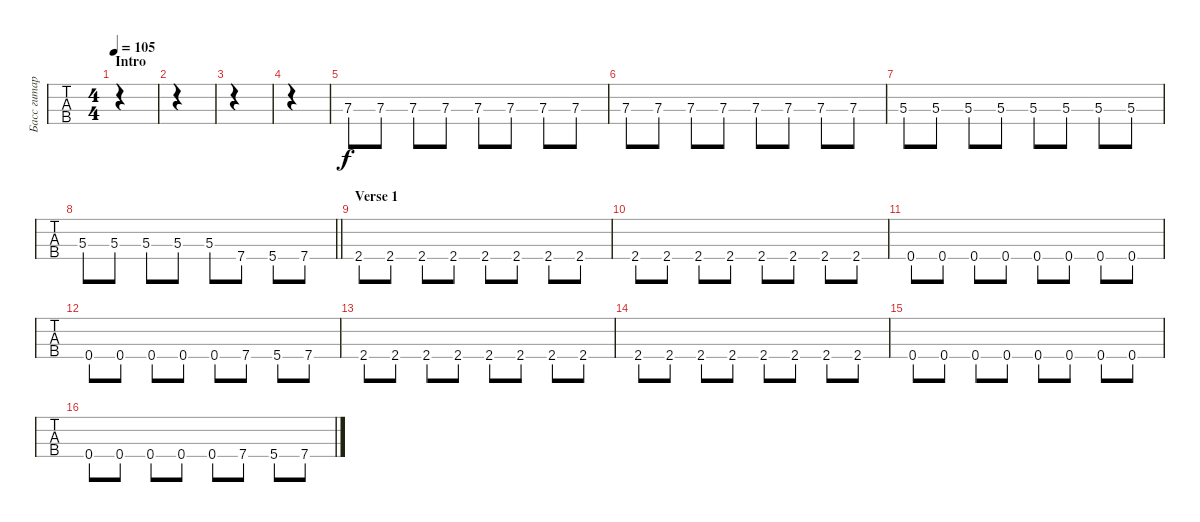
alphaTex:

\track ("Басс гитара" "Басс гитар") {instrument electricbassfinger}
\staff {tabs}
\tuning (G2 D2 A1 D1) {hide}
\ts (4 4)
\section ("" "Intro")
\tempo 105
\clef f4
\ks c
|
|
|
|
7.3.8 7.3.8 7.3.8 7.3.8 7.3.8 7.3.8 7.3.8 7.3.8 |
7.3.8 7.3.8 7.3.8 7.3.8 7.3.8 7.3.8 7.3.8 7.3.8 |
5.3.8 5.3.8 5.3.8 5.3.8 5.3.8 5.3.8 5.3.8 5.3.8 |
\barLineRight lightlight
5.3.8 5.3.8 5.3.8 5.3.8 5.3.8 7.4.8 5.4.8 7.4.8 |
\section ("" "Verse 1")
2.4.8 2.4.8 2.4.8 2.4.8 2.4.8 2.4.8 2.4.8 2.4.8 |
2.4.8 2.4.8 2.4.8 2.4.8 2.4.8 2.4.8 2.4.8 2.4.8 |
0.4.8 0.4.8 0.4.8 0.4.8 0.4.8 0.4.8 0.4.8 0.4.8 |
0.4.8 0.4.8 0.4.8 0.4.8 0.4.8 7.4.8 5.4.8 7.4.8 |
2.4.8 2.4.8 2.4.8 2.4.8 2.4.8 2.4.8 2.4.8 2.4.8 |
2.4.8 2.4.8 2.4.8 2.4.8 2.4.8 2.4.8 2.4.8 2.4.8 |
0.4.8 0.4.8 0.4.8 0.4.8 0.4.8 0.4.8 0.4.8 0.4.8 |
0.4.8 0.4.8 0.4.8 0.4.8 0.4.8 7.4.8 5.4.8 7.4.8
